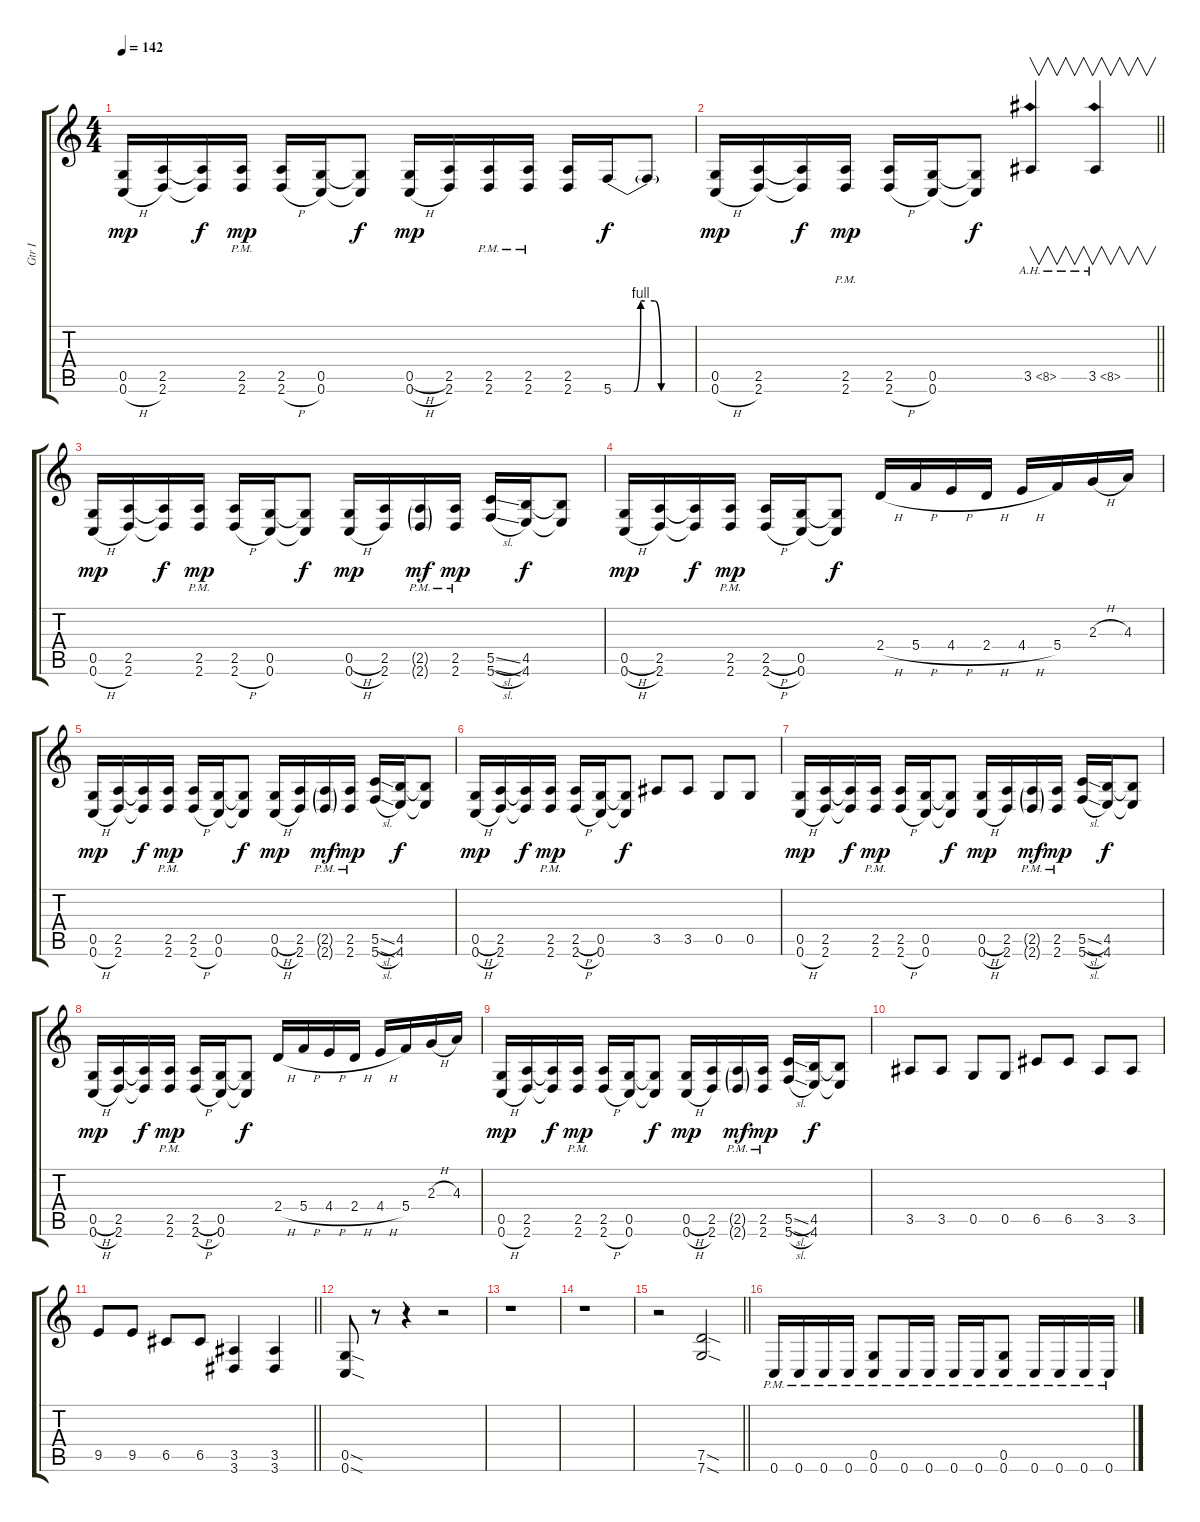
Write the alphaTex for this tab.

\track ("Gtr I" "Gtr I") {instrument distortionguitar}
\staff {score tabs}
\tuning (D4 A3 F3 C3 G2 C2) {hide}
\ts (4 4)
\tempo 142
\clef g2
\ks c
(0.5 0.6{h}).16{dy mp} (2.5 2.6).16 (2.5{t} 2.6{t}).16{dy f} (2.5{pm} 2.6{pm}).16{dy mp} (2.5 2.6{h}).16 (0.5 0.6).16 (0.5{t} 0.6{t}).8{dy f} (0.5{h} 0.6{h}).16{dy mp} (2.5 2.6).16 (2.5{pm} 2.6{pm}).16 (2.5{pm} 2.6{pm}).16 (2.5 2.6).16 5.6{be (custom 0 0 15 0 20 4 23 4 30 4 35 0 45 0 60 0)}.16{dy f} 5.6{t}.8 |
\barLineRight lightlight
(0.5 0.6{h}).16{dy mp} (2.5 2.6).16 (2.5{t} 2.6{t}).16{dy f} (2.5{pm} 2.6{pm}).16{dy mp} (2.5 2.6{h}).16 (0.5 0.6).16 (0.5{t} 0.6{t}).8{dy f} 3.5{ah 5}.4{v} 3.5{ah 5}.4{v} |
(0.5 0.6{h}).16{dy mp} (2.5 2.6).16 (2.5{t} 2.6{t}).16{dy f} (2.5{pm} 2.6{pm}).16{dy mp} (2.5 2.6{h}).16 (0.5 0.6).16 (0.5{t} 0.6{t}).8{dy f} (0.5{h} 0.6{h}).16{dy mp} (2.5 2.6).16 (2.5{g pm} 2.6{g pm}).16{dy mf} (2.5{pm} 2.6{pm}).16{dy mp} (5.5{sl} 5.6{sl}).16 (4.5 4.6).16{dy f} (4.5{t} 4.6{t}).8 |
(0.5{h} 0.6{h}).16{dy mp} (2.5 2.6).16 (2.5{t} 2.6{t}).16{dy f} (2.5{pm} 2.6{pm}).16{dy mp} (2.5{h} 2.6{h}).16 (0.5 0.6).16 (0.5{t} 0.6{t}).8{dy f} 2.4{h}.16 5.4{h}.16 4.4{h}.16 2.4{h}.16 4.4{h}.16 5.4.16 2.3{h}.16 4.3.16 |
(0.5 0.6{h}).16{dy mp} (2.5 2.6).16 (2.5{t} 2.6{t}).16{dy f} (2.5{pm} 2.6{pm}).16{dy mp} (2.5 2.6{h}).16 (0.5 0.6).16 (0.5{t} 0.6{t}).8{dy f} (0.5{h} 0.6{h}).16{dy mp} (2.5 2.6).16 (2.5{g pm} 2.6{g pm}).16{dy mf} (2.5{pm} 2.6{pm}).16{dy mp} (5.5{sl} 5.6{sl}).16 (4.5 4.6).16{dy f} (4.5{t} 4.6{t}).8 |
(0.5{h} 0.6{h}).16{dy mp} (2.5 2.6).16 (2.5{t} 2.6{t}).16{dy f} (2.5{pm} 2.6{pm}).16{dy mp} (2.5{h} 2.6{h}).16 (0.5 0.6).16 (0.5{t} 0.6{t}).8{dy f} 3.5.8 3.5.8 0.5.8 0.5.8 |
(0.5 0.6{h}).16{dy mp} (2.5 2.6).16 (2.5{t} 2.6{t}).16{dy f} (2.5{pm} 2.6{pm}).16{dy mp} (2.5 2.6{h}).16 (0.5 0.6).16 (0.5{t} 0.6{t}).8{dy f} (0.5{h} 0.6{h}).16{dy mp} (2.5 2.6).16 (2.5{g pm} 2.6{g pm}).16{dy mf} (2.5{pm} 2.6{pm}).16{dy mp} (5.5{sl} 5.6{sl}).16 (4.5 4.6).16{dy f} (4.5{t} 4.6{t}).8 |
(0.5{h} 0.6{h}).16{dy mp} (2.5 2.6).16 (2.5{t} 2.6{t}).16{dy f} (2.5{pm} 2.6{pm}).16{dy mp} (2.5{h} 2.6{h}).16 (0.5 0.6).16 (0.5{t} 0.6{t}).8{dy f} 2.4{h}.16 5.4{h}.16 4.4{h}.16 2.4{h}.16 4.4{h}.16 5.4.16 2.3{h}.16 4.3.16 |
(0.5 0.6{h}).16{dy mp} (2.5 2.6).16 (2.5{t} 2.6{t}).16{dy f} (2.5{pm} 2.6{pm}).16{dy mp} (2.5 2.6{h}).16 (0.5 0.6).16 (0.5{t} 0.6{t}).8{dy f} (0.5{h} 0.6{h}).16{dy mp} (2.5 2.6).16 (2.5{g pm} 2.6{g pm}).16{dy mf} (2.5{pm} 2.6{pm}).16{dy mp} (5.5{sl} 5.6{sl}).16 (4.5 4.6).16{dy f} (4.5{t} 4.6{t}).8 |
3.5.8 3.5.8 0.5.8 0.5.8 6.5.8 6.5.8 3.5.8 3.5.8 |
\barLineRight lightlight
9.5.8 9.5.8 6.5.8 6.5.8 (3.5 3.6).4 (3.5 3.6).4 |
(0.5{sod} 0.6{sod}).8 r.8 r.4 r.2 |
r.1 |
r.1 |
\barLineRight lightlight
r.2 (7.5{sod} 7.6{sod}).2 |
0.6{pm}.16 0.6{pm}.16 0.6{pm}.16 0.6{pm}.16 (0.5{pm} 0.6{pm}).8 0.6{pm}.16 0.6{pm}.16 0.6{pm}.16 0.6{pm}.16 (0.5{pm} 0.6{pm}).8 0.6{pm}.16 0.6{pm}.16 0.6{pm}.16 0.6{pm}.16
